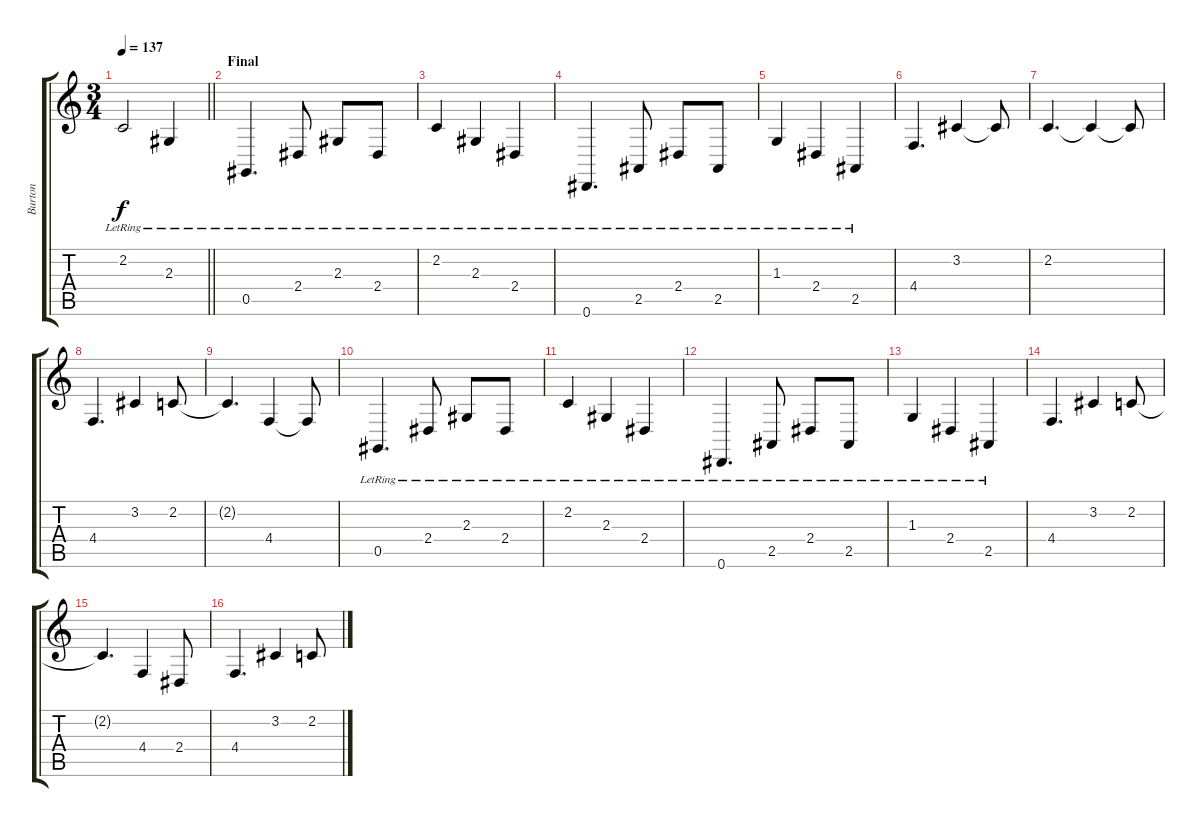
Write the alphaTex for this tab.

\track ("Burton" "Burton") {instrument pad1newage}
\staff {score tabs}
\tuning (Eb4 Bb3 Gb3 Db3 Ab2 Eb2) {hide}
\ts (3 4)
\tempo 137
\clef g2
\barLineRight lightlight
\ks c
2.2{lr}.2{dy f} 2.3{lr}.4 |
\section ("" "Final")
0.5{lr}.4{d volume 14} 2.4{lr}.8 2.3{lr}.8 2.4{lr}.8 |
2.2{lr}.4 2.3{lr}.4 2.4{lr}.4 |
0.6{lr}.4{d} 2.5{lr}.8 2.4{lr}.8 2.5{lr}.8 |
1.3{lr}.4 2.4{lr}.4 2.5{lr}.4 |
4.4.4{d} 3.2.4 3.2{t}.8 |
2.2.4{d} 2.2{t}.4 2.2{t}.8 |
4.4.4{d} 3.2.4 2.2.8 |
2.2{t}.4{d} 4.4.4 4.4{t}.8 |
0.5{lr}.4{d volume 12} 2.4{lr}.8 2.3{lr}.8 2.4{lr}.8 |
2.2{lr}.4 2.3{lr}.4 2.4{lr}.4 |
0.6{lr}.4{d} 2.5{lr}.8 2.4{lr}.8 2.5{lr}.8 |
1.3{lr}.4 2.4{lr}.4 2.5{lr}.4 |
4.4.4{d} 3.2.4 2.2.8 |
2.2{t}.4{d} 4.4.4 2.4.8 |
4.4.4{d} 3.2.4 2.2.8
